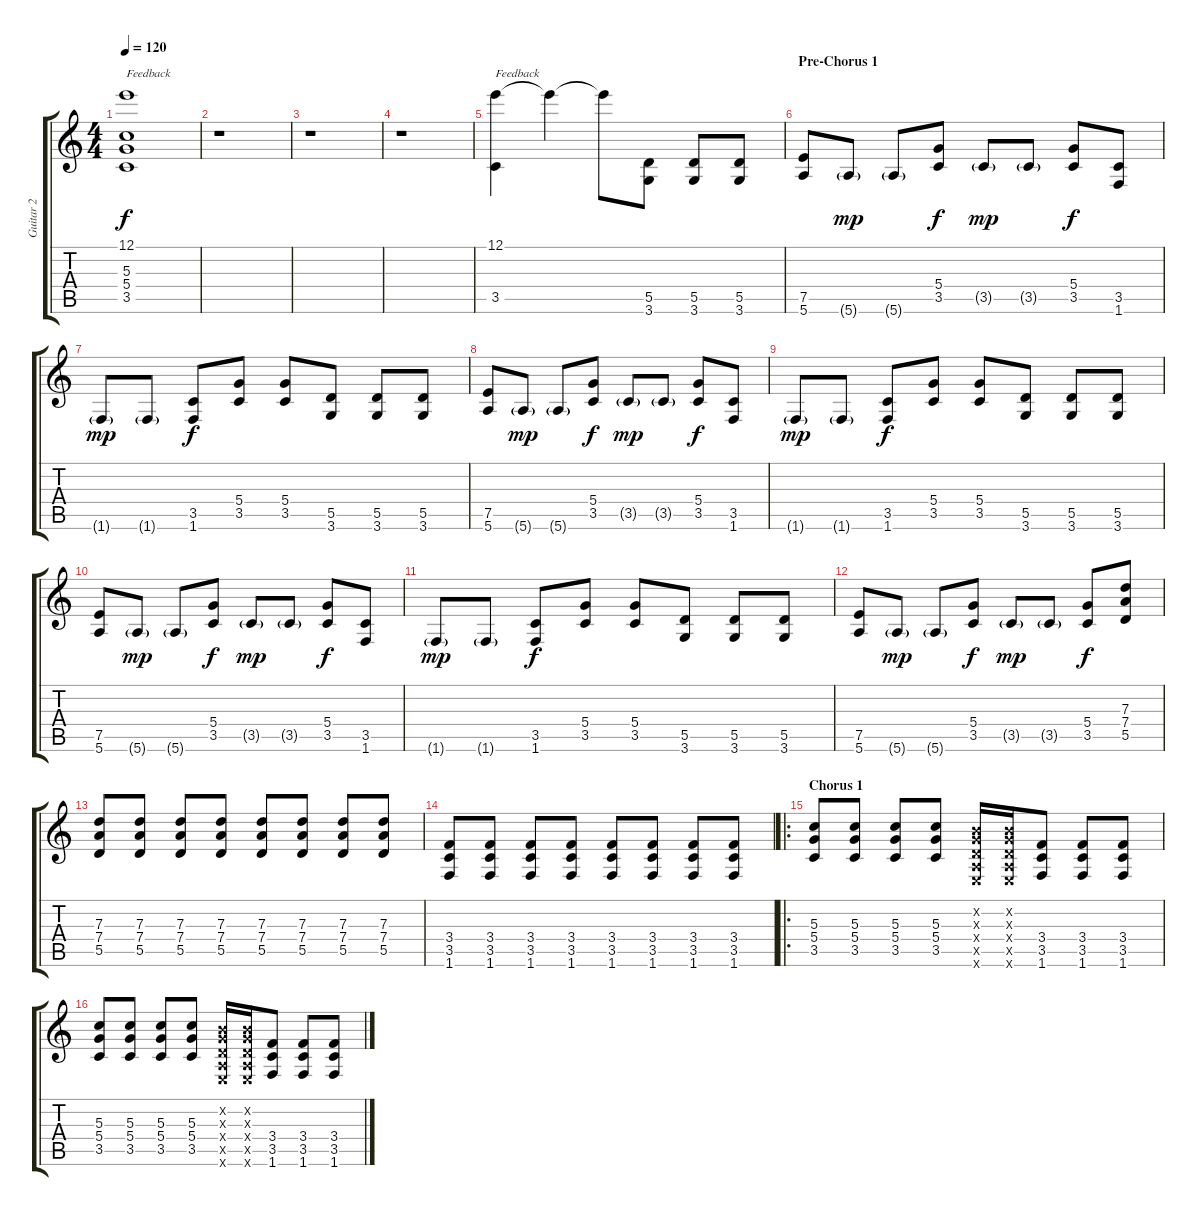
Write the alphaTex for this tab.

\track ("Guitar 2" "Guitar 2") {instrument overdrivenguitar}
\staff {score tabs}
\tuning (E4 B3 G3 D3 A2 E2) {hide}
\ts (4 4)
\tempo 120
\clef g2
\ks c
(12.1 5.3 5.4 3.5).1{txt "Feedback" dy f volume 16} |
r.1 |
r.1 |
r.1{volume 0} |
(12.1 3.5).4{txt "Feedback" volume 13} 12.1{t}.4 12.1{t}.8 (5.5 3.6).8 (5.5 3.6).8 (5.5 3.6).8 |
\section ("" "Pre-Chorus 1")
(7.5 5.6).8 5.6{g}.8{dy mp} 5.6{g}.8 (5.4 3.5).8{dy f} 3.5{g}.8{dy mp} 3.5{g}.8 (5.4 3.5).8{dy f} (3.5 1.6).8 |
1.6{g}.8{dy mp} 1.6{g}.8 (3.5 1.6).8{dy f} (5.4 3.5).8 (5.4 3.5).8 (5.5 3.6).8 (5.5 3.6).8 (5.5 3.6).8 |
(7.5 5.6).8 5.6{g}.8{dy mp} 5.6{g}.8 (5.4 3.5).8{dy f} 3.5{g}.8{dy mp} 3.5{g}.8 (5.4 3.5).8{dy f} (3.5 1.6).8 |
1.6{g}.8{dy mp} 1.6{g}.8 (3.5 1.6).8{dy f} (5.4 3.5).8 (5.4 3.5).8 (5.5 3.6).8 (5.5 3.6).8 (5.5 3.6).8 |
(7.5 5.6).8 5.6{g}.8{dy mp} 5.6{g}.8 (5.4 3.5).8{dy f} 3.5{g}.8{dy mp} 3.5{g}.8 (5.4 3.5).8{dy f} (3.5 1.6).8 |
1.6{g}.8{dy mp} 1.6{g}.8 (3.5 1.6).8{dy f} (5.4 3.5).8 (5.4 3.5).8 (5.5 3.6).8 (5.5 3.6).8 (5.5 3.6).8 |
(7.5 5.6).8 5.6{g}.8{dy mp} 5.6{g}.8 (5.4 3.5).8{dy f} 3.5{g}.8{dy mp} 3.5{g}.8 (5.4 3.5).8{dy f} (7.3 7.4 5.5).8 |
(7.3 7.4 5.5).8 (7.3 7.4 5.5).8 (7.3 7.4 5.5).8 (7.3 7.4 5.5).8 (7.3 7.4 5.5).8 (7.3 7.4 5.5).8 (7.3 7.4 5.5).8 (7.3 7.4 5.5).8 |
(3.4 3.5 1.6).8 (3.4 3.5 1.6).8 (3.4 3.5 1.6).8 (3.4 3.5 1.6).8 (3.4 3.5 1.6).8 (3.4 3.5 1.6).8 (3.4 3.5 1.6).8 (3.4 3.5 1.6).8 |
\ro
\section ("" "Chorus 1")
(5.3 5.4 3.5).8 (5.3 5.4 3.5).8 (5.3 5.4 3.5).8 (5.3 5.4 3.5).8 (0.2{x} 0.3{x} 0.4{x} 0.5{x} 0.6{x}).16 (0.2{x} 0.3{x} 0.4{x} 0.5{x} 0.6{x}).16 (3.4 3.5 1.6).8 (3.4 3.5 1.6).8 (3.4 3.5 1.6).8 |
(5.3 5.4 3.5).8 (5.3 5.4 3.5).8 (5.3 5.4 3.5).8 (5.3 5.4 3.5).8 (0.2{x} 0.3{x} 0.4{x} 0.5{x} 0.6{x}).16 (0.2{x} 0.3{x} 0.4{x} 0.5{x} 0.6{x}).16 (3.4 3.5 1.6).8 (3.4 3.5 1.6).8 (3.4 3.5 1.6).8
